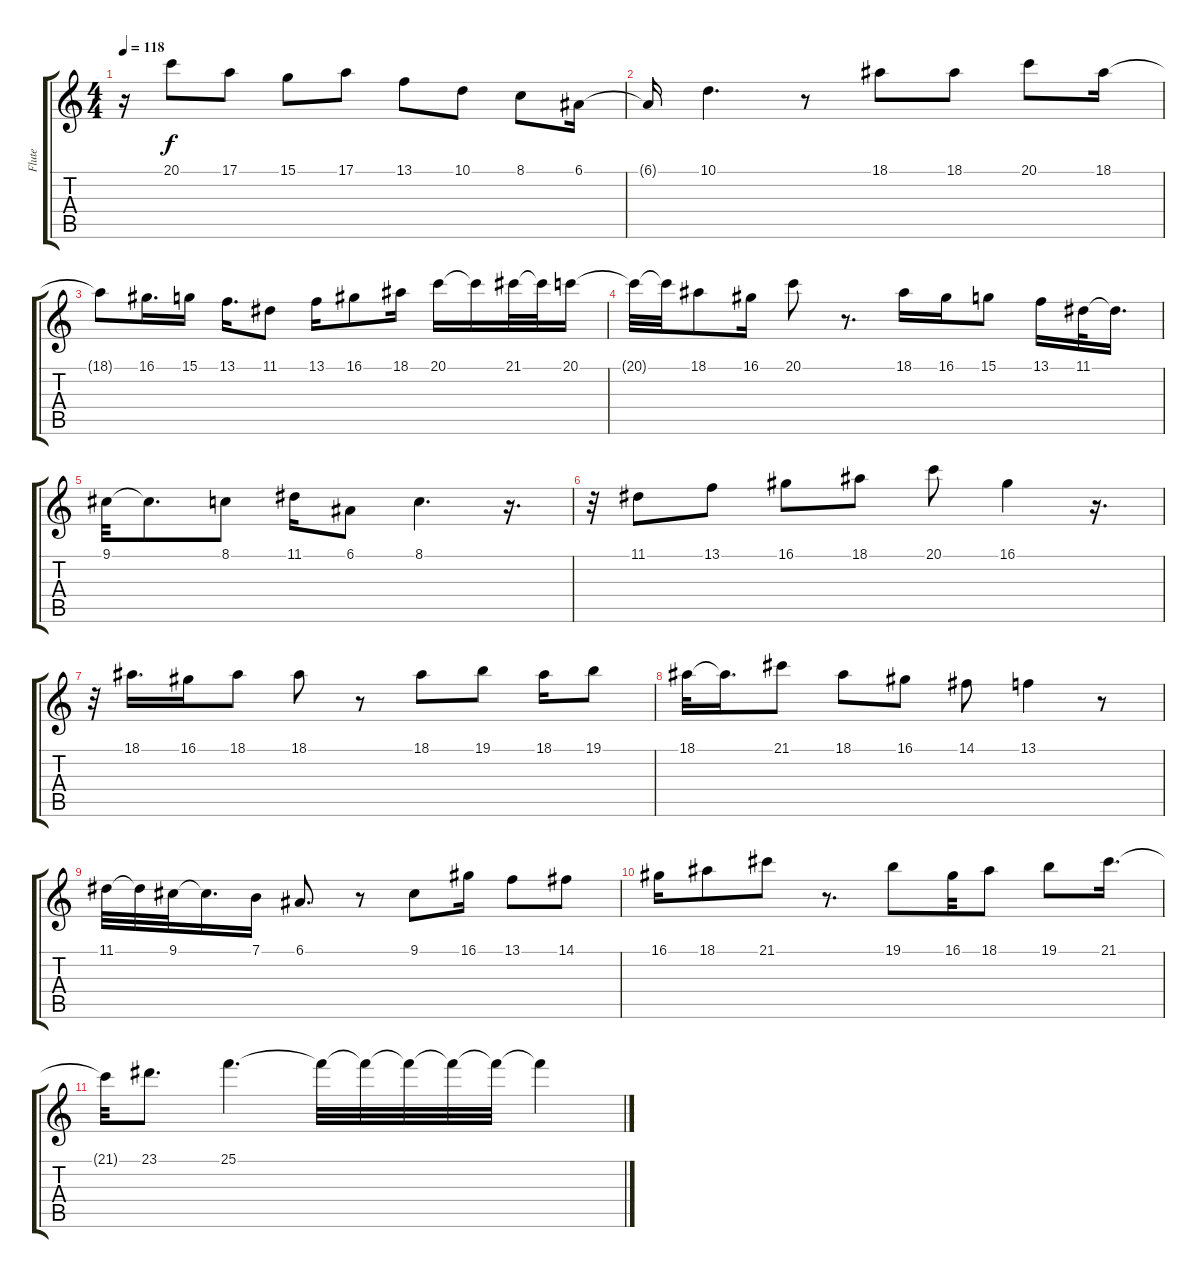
\track ("Flute" "Flute") {instrument piccolo}
\staff {score tabs}
\tuning (E4 B3 G3 D3 A2 E2) {hide}
\ts (4 4)
\tempo 118
\clef g2
\ks c
r.16{dy f} 20.1.8 17.1.8 15.1.8 17.1.8 13.1.8 10.1.8 8.1.8 6.1.16 |
6.1{t}.16 10.1.4{d} r.8 18.1.8 18.1.8 20.1.8 18.1.16 |
18.1{t}.8 16.1.16{d} 15.1.16 13.1.16{d} 11.1.8 13.1.16 16.1.8 18.1.16 20.1.16 20.1{t}.16 21.1.32 21.1{t}.32 20.1.16 |
20.1{t}.32 20.1{t}.32 18.1.8 16.1.16 20.1.8 r.8{d} 18.1.16 16.1.16 15.1.8 13.1.16 11.1.32 11.1{t}.16{d} |
9.1.32 9.1{t}.8{d} 8.1.8 11.1.16 6.1.8 8.1.4{d} r.16{d} |
r.32 11.1.8 13.1.8 16.1.8 18.1.8 20.1.8 16.1.4 r.16{d} |
r.32 18.1.16{d} 16.1.16 18.1.8 18.1.8 r.8 18.1.8 19.1.8 18.1.16 19.1.8 |
18.1.32 18.1{t}.16{d} 21.1.8 18.1.8 16.1.8 14.1.8 13.1.4 r.8 |
11.1.32 11.1{t}.32 9.1.32 9.1{t}.16{d} 7.1.16 6.1.8{d} r.8 9.1.8 16.1.16 13.1.8 14.1.8 |
16.1.16 18.1.8 21.1.8 r.8{d} 19.1.8 16.1.32 18.1.8 19.1.8 21.1.16{d} |
21.1{t}.32 23.1.8{d} 25.1.4{d} 25.1{t}.32 25.1{t}.32 25.1{t}.32 25.1{t}.32 25.1{t}.32 25.1{t}.4
